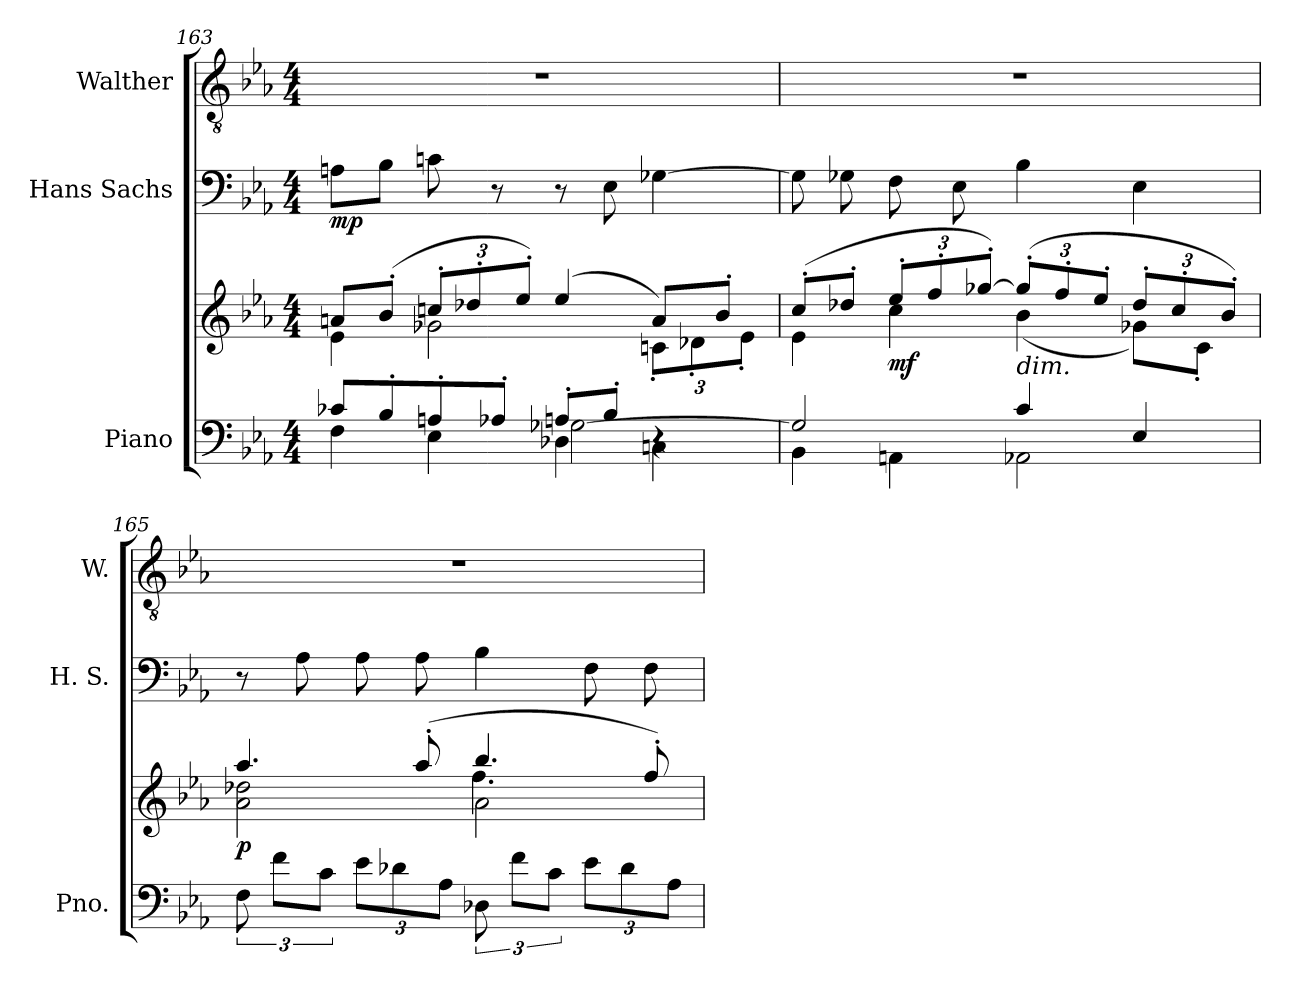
**kern	**kern	**dynam	**kern	**dynam	**kern
*part3	*part3	*part3	*part2	*part2	*part1
*staff4	*staff3	*staff3/4	*staff2	*staff2	*staff1
*I"Piano	*	*	*I"Hans Sachs	*	*I"Walther
*I'Pno.	*	*	*I'H. S.	*	*I'W.
!!LO:LB:g=z
*clefF4	*clefG2	*	*clefF4	*	*clefGv2
*k[b-e-a-]	*k[b-e-a-]	*	*k[b-e-a-]	*	*k[b-e-a-]
*M4/4	*M4/4	*	*M4/4	*	*M4/4
=163	=163	=163	=163	=163	=163
*^	*^	*	*	*	*
*	*^	*	*	*	*	*	*
!	!	!	!	!	!	!	!LO:DY:b	!
8c-X/L	4F\	2ryy	8an/L	4e-\	.	8An\L	mp	1r
8B-'/	.	.	(>8b-'/J	.	.	8B-\J	.	.
*	*	*	*Xbrackettup	*	*	*	*	*
8An'/	4E-\	.	12ccn'/L	2g-X\	.	8cn\	.	.
.	.	.	12dd-X'/	.	.	.	.	.
8A-X'/J	.	.	.	.	.	8r	.	.
.	.	.	12ee-'/J)	.	.	.	.	.
8An'/L	4D-X\	[2G-X\	(>4ee-/	.	.	8r	.	.
8B-'/J	.	.	.	.	.	8E-\	.	.
4r	4Cn\	.	8a/L)	12cn'\L	.	[4G-X\	.	.
.	.	.	.	12d-X'\	.	.	.	.
.	.	.	8b-'/J	.	.	.	.	.
.	.	.	.	(12e-'\J	.	.	.	.
*	*v	*v	*	*	*	*	*	*
=164	=164	=164	=164	=164	=164	=164	=164
2G-/]	4BB-\	(>8cc'/L	4e-\	.	8G-\]	.	1r
.	.	8dd-X'/J	.	.	8G-X\	.	.
!	!	!	!	!LO:DY:b	!	!	!
.	4AAn\	12ee-'/L	4cc\	mf	8F\	.	.
.	.	12ff'/	.	.	.	.	.
.	.	.	.	.	8E-\	.	.
.	.	[12gg-X'/J)	.	.	.	.	.
!	!	!LO:TX:b:i:t=dim.	!	!	!	!	!
4c/	2AA-X\	(>12gg-'/L]	(<4b-\	.	4B-\	.	.
.	.	12ff'/	.	.	.	.	.
.	.	12ee-'/J	.	.	.	.	.
4E-/	.	12dd-'/L	8g-X\L)	.	4E-\	.	.
.	.	12cc'/	.	.	.	.	.
.	.	.	8c'\J	.	.	.	.
.	.	12b-'/J)	.	.	.	.	.
*v	*v	*	*	*	*	*	*
!!LO:PB:g=z
=165	=165	=165	=165	=165	=165	=165
*	*	*^	*	*	*	*
!	!	!	!	!LO:DY:b	!	!	!
12F\	4.aa-/	2a-\ 2dd-X\	2ryy	p	8r	.	1r
12f\L	.	.	.	.	.	.	.
.	.	.	.	.	8A-\	.	.
12c\J	.	.	.	.	.	.	.
*Xbrackettup	*	*	*	*	*	*	*
12e-\L	.	.	.	.	8A-\	.	.
12d-X\	.	.	.	.	.	.	.
.	(>8aa-'/	.	.	.	8A-\	.	.
12A-\J	.	.	.	.	.	.	.
*brackettup	*	*	*	*	*	*	*
12D-X\	4.bb-/	2a-\	4.ff\	.	4B-\	.	.
12f\L	.	.	.	.	.	.	.
12c\J	.	.	.	.	.	.	.
*Xbrackettup	*	*	*	*	*	*	*
12e-\L	.	.	.	.	8F\	.	.
12d-\	.	.	.	.	.	.	.
.	8ff'/)	.	8ryy	.	8F\	.	.
12A-\J	.	.	.	.	.	.	.
*	*v	*v	*v	*	*	*	*
=	=	=	=	=	=
*-	*-	*-	*-	*-	*-
